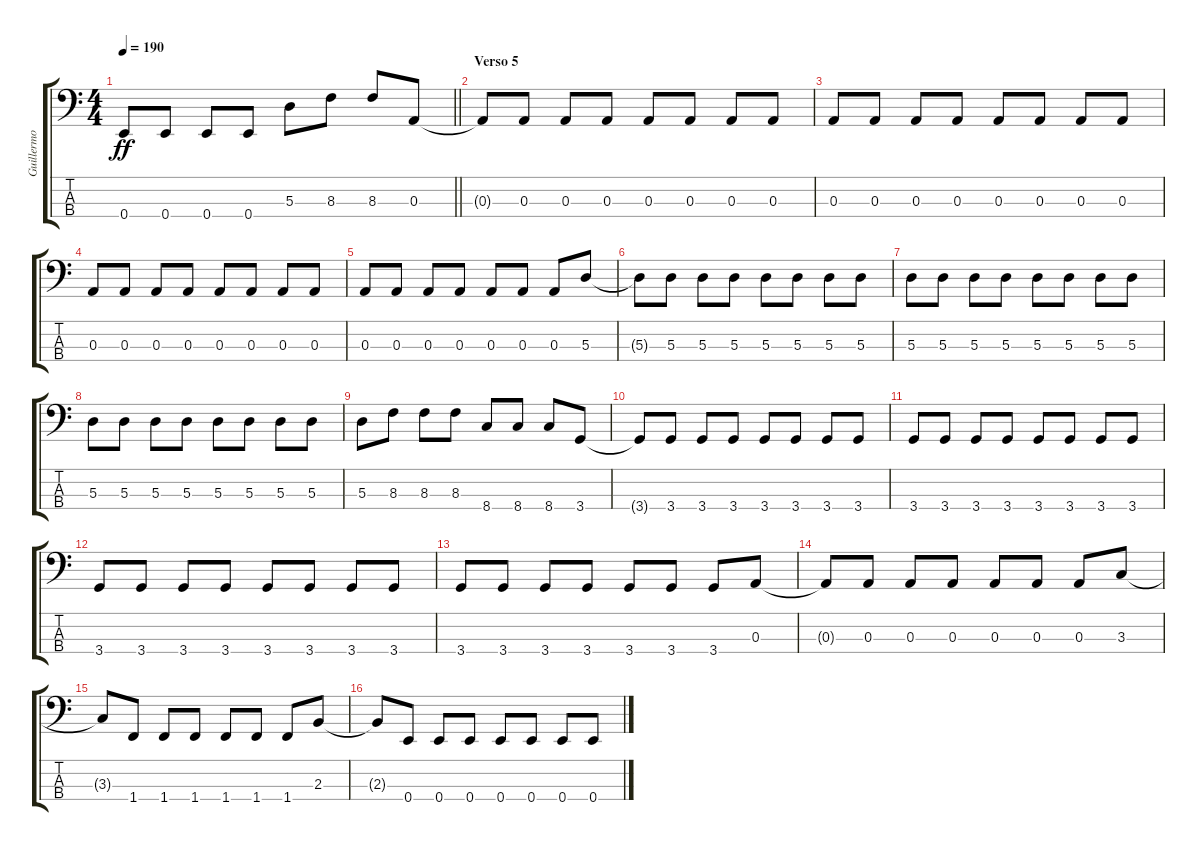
\track ("Guillermo Sánchez" "Guillermo ") {instrument electricbassfinger}
\staff {score tabs}
\tuning (G2 D2 A1 E1) {hide}
\ts (4 4)
\tempo 190
\clef f4
\barLineRight lightlight
\ks c
0.4.8{dy ff} 0.4.8 0.4.8 0.4.8 5.3.8 8.3.8 8.3.8 0.3.8 |
\section ("" "Verso 5")
0.3{t}.8 0.3.8 0.3.8 0.3.8 0.3.8 0.3.8 0.3.8 0.3.8 |
0.3.8 0.3.8 0.3.8 0.3.8 0.3.8 0.3.8 0.3.8 0.3.8 |
0.3.8 0.3.8 0.3.8 0.3.8 0.3.8 0.3.8 0.3.8 0.3.8 |
0.3.8 0.3.8 0.3.8 0.3.8 0.3.8 0.3.8 0.3.8 5.3.8 |
5.3{t}.8 5.3.8 5.3.8 5.3.8 5.3.8 5.3.8 5.3.8 5.3.8 |
5.3.8 5.3.8 5.3.8 5.3.8 5.3.8 5.3.8 5.3.8 5.3.8 |
5.3.8 5.3.8 5.3.8 5.3.8 5.3.8 5.3.8 5.3.8 5.3.8 |
5.3.8 8.3.8 8.3.8 8.3.8 8.4.8 8.4.8 8.4.8 3.4.8 |
3.4{t}.8 3.4.8 3.4.8 3.4.8 3.4.8 3.4.8 3.4.8 3.4.8 |
3.4.8 3.4.8 3.4.8 3.4.8 3.4.8 3.4.8 3.4.8 3.4.8 |
3.4.8 3.4.8 3.4.8 3.4.8 3.4.8 3.4.8 3.4.8 3.4.8 |
3.4.8 3.4.8 3.4.8 3.4.8 3.4.8 3.4.8 3.4.8 0.3.8 |
0.3{t}.8 0.3.8 0.3.8 0.3.8 0.3.8 0.3.8 0.3.8 3.3.8 |
3.3{t}.8 1.4.8 1.4.8 1.4.8 1.4.8 1.4.8 1.4.8 2.3.8 |
2.3{t}.8 0.4.8 0.4.8 0.4.8 0.4.8 0.4.8 0.4.8 0.4.8
